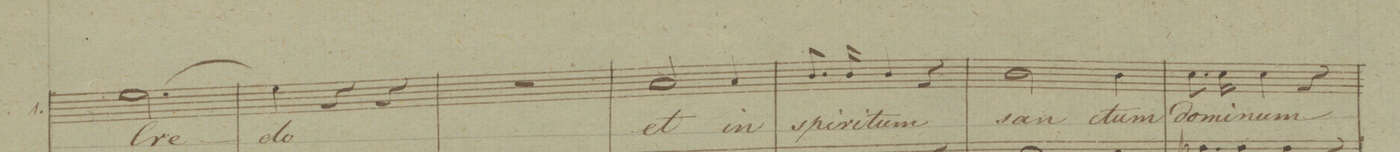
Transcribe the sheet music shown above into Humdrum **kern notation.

**kern	**text	**dynam
*I"1.	*	*
*clefC1	*	*
*k[b-]	*	*
*M3/4	*	*
(2.cc\	Cre-	.
=105	=105	=105
4cc\)	-do	.
4r	.	.
4r	.	.
=106	=106	=106
2.r	.	.
=107	=107	=107
2f/	et	.
4f/	in	.
=108	=108	=108
8.g/	spi-	.
16g/	-ri-	.
4g/	-tum	.
4r	.	.
=109	=109	=109
2g\	san-	.
4g\	-ctum	.
=110	=110	=110
8.a\	do-	.
16a\	-mi-	.
4a\	-num	.
4r	.	.
=111	=111	=111
*-	*-	*-
